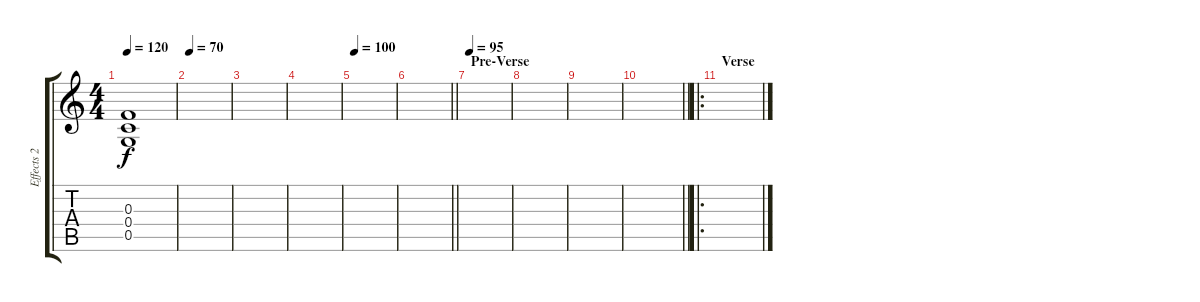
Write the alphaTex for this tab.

\track ("Effects 2" "Effects 2") {instrument distortionguitar}
\staff {score tabs}
\tuning (D4 A3 F3 C3 G2 C2) {hide}
\ts (4 4)
\tempo 120
\clef g2
\ks c
(0.3{t} 0.4{t} 0.5{t}).1{dy f} |
\tempo 70
|
|
|
\tempo 100
|
\barLineRight lightlight
|
\section ("" "Pre-Verse")
\tempo 95
|
|
|
\barLineRight lightlight
|
\ro
\section ("" "Verse")
